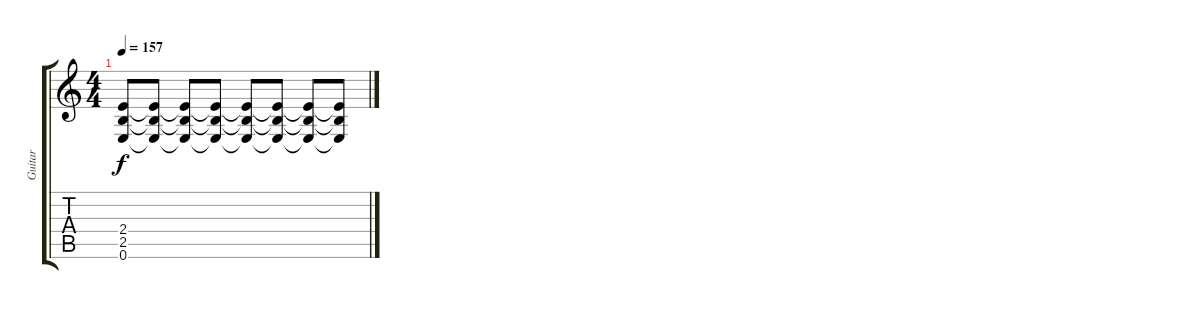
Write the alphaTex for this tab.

\track ("Guitar" "Guitar") {instrument distortionguitar}
\staff {score tabs}
\tuning (E4 B3 G3 D3 A2 E2) {hide}
\ts (4 4)
\tempo 157
\clef g2
\ks c
(2.4{t} 2.5{t} 0.6{t}).8{dy f} (2.4{t} 2.5{t} 0.6{t}).8 (2.4{t} 2.5{t} 0.6{t}).8 (2.4{t} 2.5{t} 0.6{t}).8 (2.4{t} 2.5{t} 0.6{t}).8 (2.4{t} 2.5{t} 0.6{t}).8 (2.4{t} 2.5{t} 0.6{t}).8 (2.4{t} 2.5{t} 0.6{t}).8
